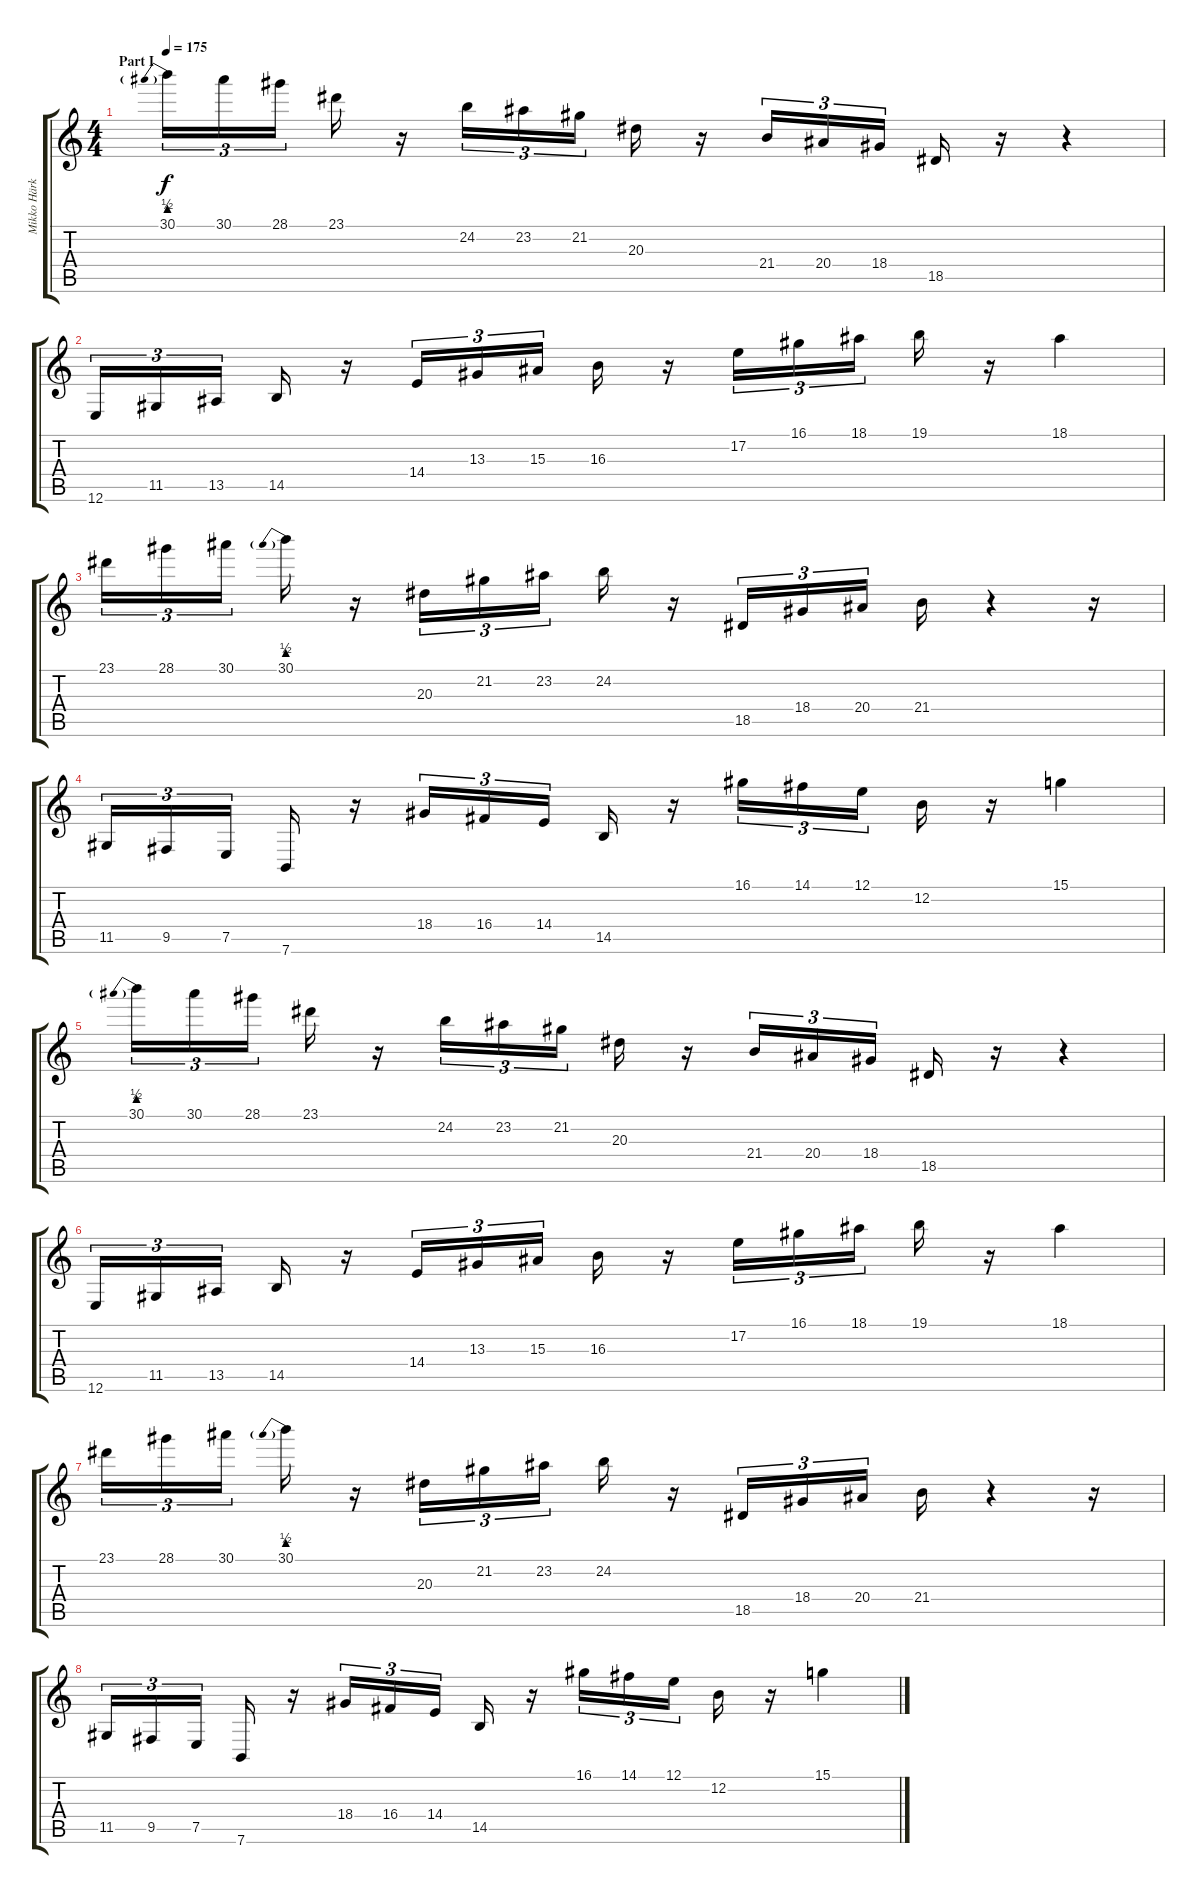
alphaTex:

\track ("Mikko Härkin - Keyboard" "Mikko Härk") {instrument harpsichord}
\staff {score tabs}
\tuning (E4 B3 G3 D3 A2 E2) {hide}
\ts (4 4)
\section ("" "Part I")
\tempo 175
\clef g2
\ks c
30.1{be (prebend 0 2 60 2)}.16{tu (3 2) dy f instrument harpsichord} 30.1.16{tu (3 2)} 28.1.16{tu (3 2)} 23.1.16 r.16 24.2.16{tu (3 2)} 23.2.16{tu (3 2)} 21.2.16{tu (3 2)} 20.3.16 r.16 21.4.16{tu (3 2)} 20.4.16{tu (3 2)} 18.4.16{tu (3 2)} 18.5.16 r.16 r.4 |
12.6.16{tu (3 2)} 11.5.16{tu (3 2)} 13.5.16{tu (3 2)} 14.5.16 r.16 14.4.16{tu (3 2)} 13.3.16{tu (3 2)} 15.3.16{tu (3 2)} 16.3.16 r.16 17.2.16{tu (3 2)} 16.1.16{tu (3 2)} 18.1.16{tu (3 2)} 19.1.16 r.16 18.1.4 |
23.1.16{tu (3 2)} 28.1.16{tu (3 2)} 30.1.16{tu (3 2)} 30.1{be (prebend 0 2 60 2)}.16 r.16 20.3.16{tu (3 2)} 21.2.16{tu (3 2)} 23.2.16{tu (3 2)} 24.2.16 r.16 18.5.16{tu (3 2)} 18.4.16{tu (3 2)} 20.4.16{tu (3 2)} 21.4.16 r.4 r.16 |
11.5.16{tu (3 2)} 9.5.16{tu (3 2)} 7.5.16{tu (3 2)} 7.6.16 r.16 18.4.16{tu (3 2)} 16.4.16{tu (3 2)} 14.4.16{tu (3 2)} 14.5.16 r.16 16.1.16{tu (3 2)} 14.1.16{tu (3 2)} 12.1.16{tu (3 2)} 12.2.16 r.16 15.1.4 |
30.1{be (prebend 0 2 60 2)}.16{tu (3 2)} 30.1.16{tu (3 2)} 28.1.16{tu (3 2)} 23.1.16 r.16 24.2.16{tu (3 2)} 23.2.16{tu (3 2)} 21.2.16{tu (3 2)} 20.3.16 r.16 21.4.16{tu (3 2)} 20.4.16{tu (3 2)} 18.4.16{tu (3 2)} 18.5.16 r.16 r.4 |
12.6.16{tu (3 2)} 11.5.16{tu (3 2)} 13.5.16{tu (3 2)} 14.5.16 r.16 14.4.16{tu (3 2)} 13.3.16{tu (3 2)} 15.3.16{tu (3 2)} 16.3.16 r.16 17.2.16{tu (3 2)} 16.1.16{tu (3 2)} 18.1.16{tu (3 2)} 19.1.16 r.16 18.1.4 |
23.1.16{tu (3 2)} 28.1.16{tu (3 2)} 30.1.16{tu (3 2)} 30.1{be (prebend 0 2 60 2)}.16 r.16 20.3.16{tu (3 2)} 21.2.16{tu (3 2)} 23.2.16{tu (3 2)} 24.2.16 r.16 18.5.16{tu (3 2)} 18.4.16{tu (3 2)} 20.4.16{tu (3 2)} 21.4.16 r.4 r.16 |
11.5.16{tu (3 2)} 9.5.16{tu (3 2)} 7.5.16{tu (3 2)} 7.6.16 r.16 18.4.16{tu (3 2)} 16.4.16{tu (3 2)} 14.4.16{tu (3 2)} 14.5.16 r.16 16.1.16{tu (3 2)} 14.1.16{tu (3 2)} 12.1.16{tu (3 2)} 12.2.16 r.16 15.1.4
